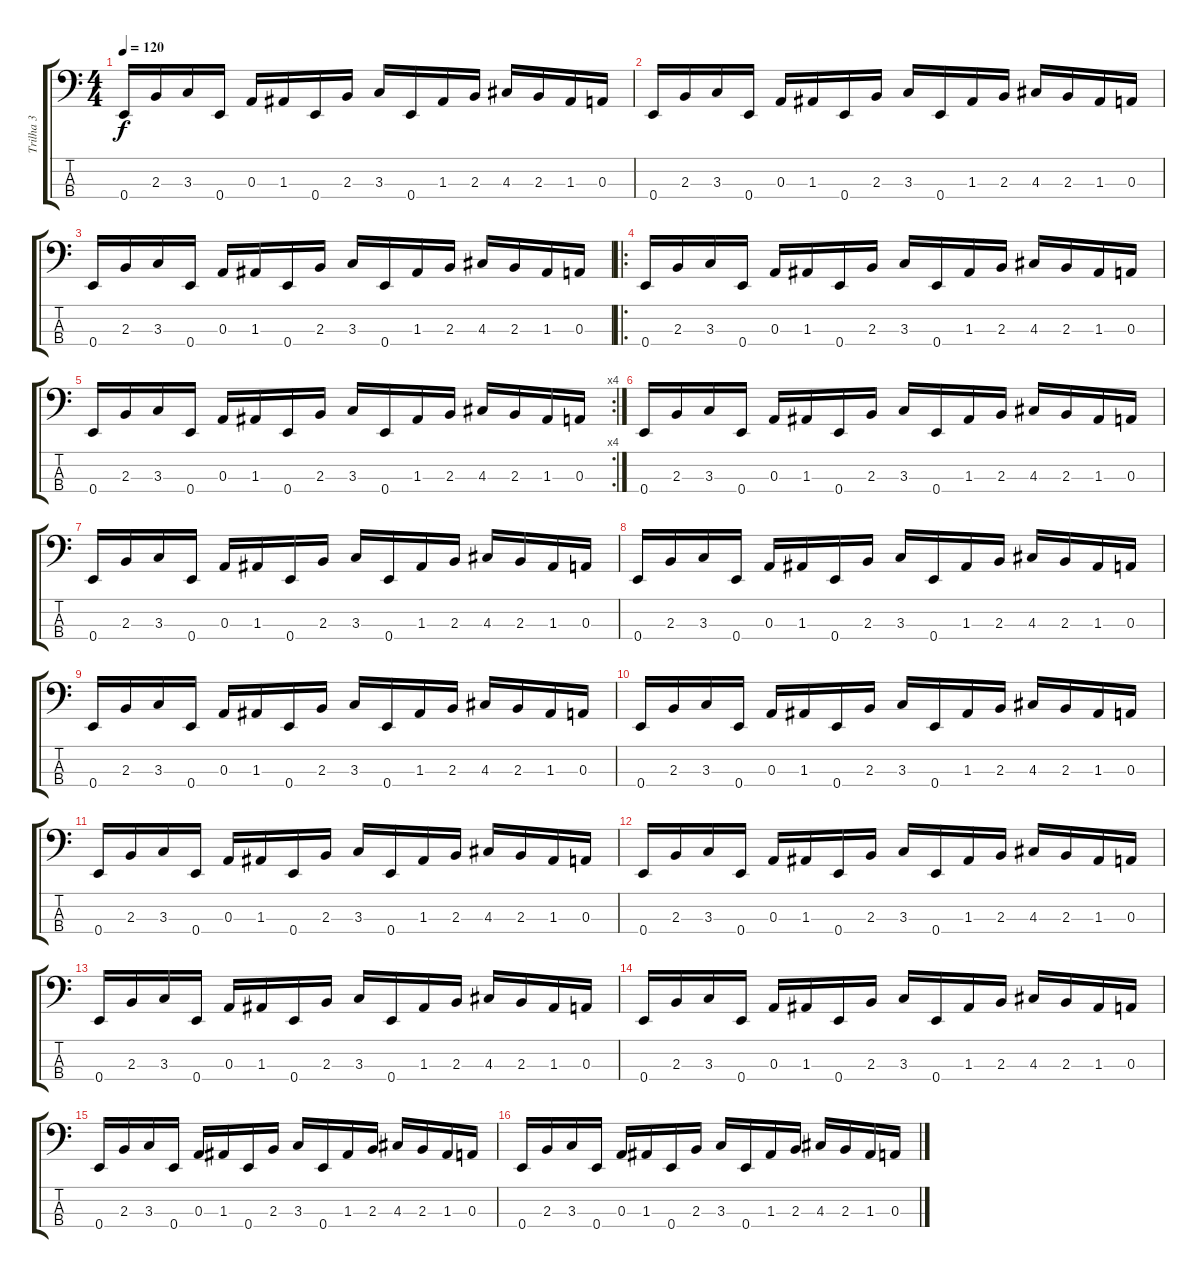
\track ("Trilha 3" "Trilha 3") {instrument acousticbass}
\staff {score tabs}
\tuning (G2 D2 A1 E1) {hide}
\ts (4 4)
\tempo 120
\clef f4
\ks c
0.4.16{dy f} 2.3.16 3.3.16 0.4.16 0.3.16 1.3.16 0.4.16 2.3.16 3.3.16 0.4.16 1.3.16 2.3.16 4.3.16 2.3.16 1.3.16 0.3.16 |
0.4.16 2.3.16 3.3.16 0.4.16 0.3.16 1.3.16 0.4.16 2.3.16 3.3.16 0.4.16 1.3.16 2.3.16 4.3.16 2.3.16 1.3.16 0.3.16 |
0.4.16 2.3.16 3.3.16 0.4.16 0.3.16 1.3.16 0.4.16 2.3.16 3.3.16 0.4.16 1.3.16 2.3.16 4.3.16 2.3.16 1.3.16 0.3.16 |
\ro
0.4.16 2.3.16 3.3.16 0.4.16 0.3.16 1.3.16 0.4.16 2.3.16 3.3.16 0.4.16 1.3.16 2.3.16 4.3.16 2.3.16 1.3.16 0.3.16 |
\rc 4
0.4.16 2.3.16 3.3.16 0.4.16 0.3.16 1.3.16 0.4.16 2.3.16 3.3.16 0.4.16 1.3.16 2.3.16 4.3.16 2.3.16 1.3.16 0.3.16 |
0.4.16 2.3.16 3.3.16 0.4.16 0.3.16 1.3.16 0.4.16 2.3.16 3.3.16 0.4.16 1.3.16 2.3.16 4.3.16 2.3.16 1.3.16 0.3.16 |
0.4.16 2.3.16 3.3.16 0.4.16 0.3.16 1.3.16 0.4.16 2.3.16 3.3.16 0.4.16 1.3.16 2.3.16 4.3.16 2.3.16 1.3.16 0.3.16 |
0.4.16 2.3.16 3.3.16 0.4.16 0.3.16 1.3.16 0.4.16 2.3.16 3.3.16 0.4.16 1.3.16 2.3.16 4.3.16 2.3.16 1.3.16 0.3.16 |
0.4.16 2.3.16 3.3.16 0.4.16 0.3.16 1.3.16 0.4.16 2.3.16 3.3.16 0.4.16 1.3.16 2.3.16 4.3.16 2.3.16 1.3.16 0.3.16 |
0.4.16 2.3.16 3.3.16 0.4.16 0.3.16 1.3.16 0.4.16 2.3.16 3.3.16 0.4.16 1.3.16 2.3.16 4.3.16 2.3.16 1.3.16 0.3.16 |
0.4.16 2.3.16 3.3.16 0.4.16 0.3.16 1.3.16 0.4.16 2.3.16 3.3.16 0.4.16 1.3.16 2.3.16 4.3.16 2.3.16 1.3.16 0.3.16 |
0.4.16 2.3.16 3.3.16 0.4.16 0.3.16 1.3.16 0.4.16 2.3.16 3.3.16 0.4.16 1.3.16 2.3.16 4.3.16 2.3.16 1.3.16 0.3.16 |
0.4.16 2.3.16 3.3.16 0.4.16 0.3.16 1.3.16 0.4.16 2.3.16 3.3.16 0.4.16 1.3.16 2.3.16 4.3.16 2.3.16 1.3.16 0.3.16 |
0.4.16 2.3.16 3.3.16 0.4.16 0.3.16 1.3.16 0.4.16 2.3.16 3.3.16 0.4.16 1.3.16 2.3.16 4.3.16 2.3.16 1.3.16 0.3.16 |
0.4.16 2.3.16 3.3.16 0.4.16 0.3.16 1.3.16 0.4.16 2.3.16 3.3.16 0.4.16 1.3.16 2.3.16 4.3.16 2.3.16 1.3.16 0.3.16 |
0.4.16 2.3.16 3.3.16 0.4.16 0.3.16 1.3.16 0.4.16 2.3.16 3.3.16 0.4.16 1.3.16 2.3.16 4.3.16 2.3.16 1.3.16 0.3.16
